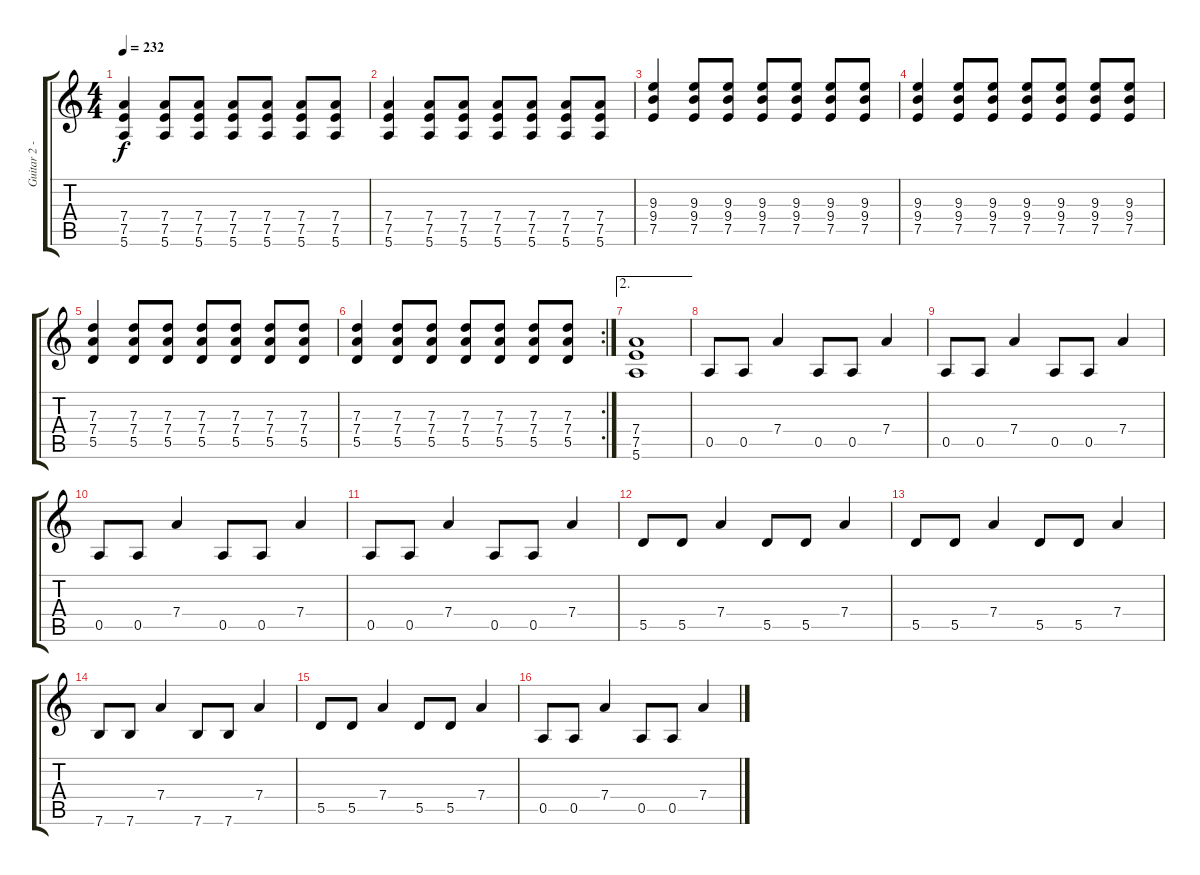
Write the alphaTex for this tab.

\track ("Guitar 2 - Semi Clean" "Guitar 2 -") {instrument distortionguitar}
\staff {score tabs}
\tuning (E4 B3 G3 D3 A2 E2) {hide}
\ts (4 4)
\tempo 232
\clef g2
\ks c
(7.4 7.5 5.6).4{dy f} (7.4 7.5 5.6).8 (7.4 7.5 5.6).8 (7.4 7.5 5.6).8 (7.4 7.5 5.6).8 (7.4 7.5 5.6).8 (7.4 7.5 5.6).8 |
(7.4 7.5 5.6).4 (7.4 7.5 5.6).8 (7.4 7.5 5.6).8 (7.4 7.5 5.6).8 (7.4 7.5 5.6).8 (7.4 7.5 5.6).8 (7.4 7.5 5.6).8 |
(9.3 9.4 7.5).4 (9.3 9.4 7.5).8 (9.3 9.4 7.5).8 (9.3 9.4 7.5).8 (9.3 9.4 7.5).8 (9.3 9.4 7.5).8 (9.3 9.4 7.5).8 |
(9.3 9.4 7.5).4 (9.3 9.4 7.5).8 (9.3 9.4 7.5).8 (9.3 9.4 7.5).8 (9.3 9.4 7.5).8 (9.3 9.4 7.5).8 (9.3 9.4 7.5).8 |
(7.3 7.4 5.5).4 (7.3 7.4 5.5).8 (7.3 7.4 5.5).8 (7.3 7.4 5.5).8 (7.3 7.4 5.5).8 (7.3 7.4 5.5).8 (7.3 7.4 5.5).8 |
\rc 2
(7.3 7.4 5.5).4 (7.3 7.4 5.5).8 (7.3 7.4 5.5).8 (7.3 7.4 5.5).8 (7.3 7.4 5.5).8 (7.3 7.4 5.5).8 (7.3 7.4 5.5).8 |
\ae 2
(7.4 7.5 5.6).1 |
0.5.8 0.5.8 7.4.4 0.5.8 0.5.8 7.4.4 |
0.5.8 0.5.8 7.4.4 0.5.8 0.5.8 7.4.4 |
0.5.8 0.5.8 7.4.4 0.5.8 0.5.8 7.4.4 |
0.5.8 0.5.8 7.4.4 0.5.8 0.5.8 7.4.4 |
5.5.8 5.5.8 7.4.4 5.5.8 5.5.8 7.4.4 |
5.5.8 5.5.8 7.4.4 5.5.8 5.5.8 7.4.4 |
7.6.8 7.6.8 7.4.4 7.6.8 7.6.8 7.4.4 |
5.5.8 5.5.8 7.4.4 5.5.8 5.5.8 7.4.4 |
0.5.8 0.5.8 7.4.4 0.5.8 0.5.8 7.4.4
